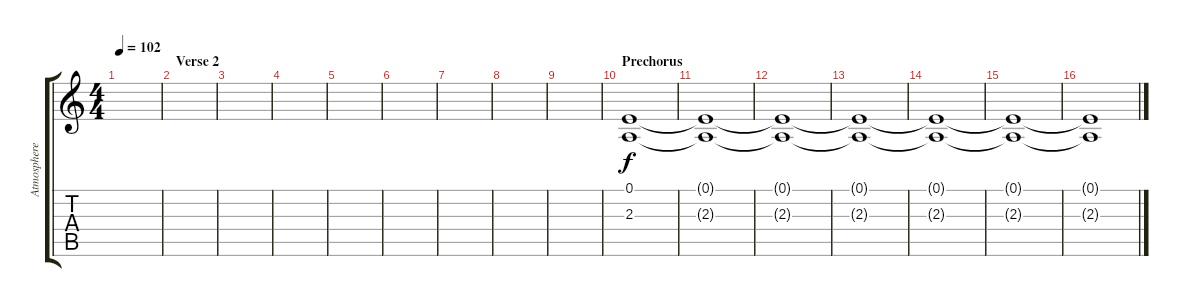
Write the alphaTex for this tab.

\track ("Atmosphere" "Atmosphere") {instrument pad2warm}
\staff {score tabs}
\tuning (E4 B3 G3 D3 A2 E2) {hide}
\ts (4 4)
\tempo 102
\clef g2
\ks c
|
\section ("" "Verse 2")
|
|
|
|
|
|
|
|
\section ("" "Prechorus")
(0.1 2.3).1 |
(0.1{t} 2.3{t}).1 |
(0.1{t} 2.3{t}).1 |
(0.1{t} 2.3{t}).1 |
(0.1{t} 2.3{t}).1 |
(0.1{t} 2.3{t}).1 |
(0.1{t} 2.3{t}).1
